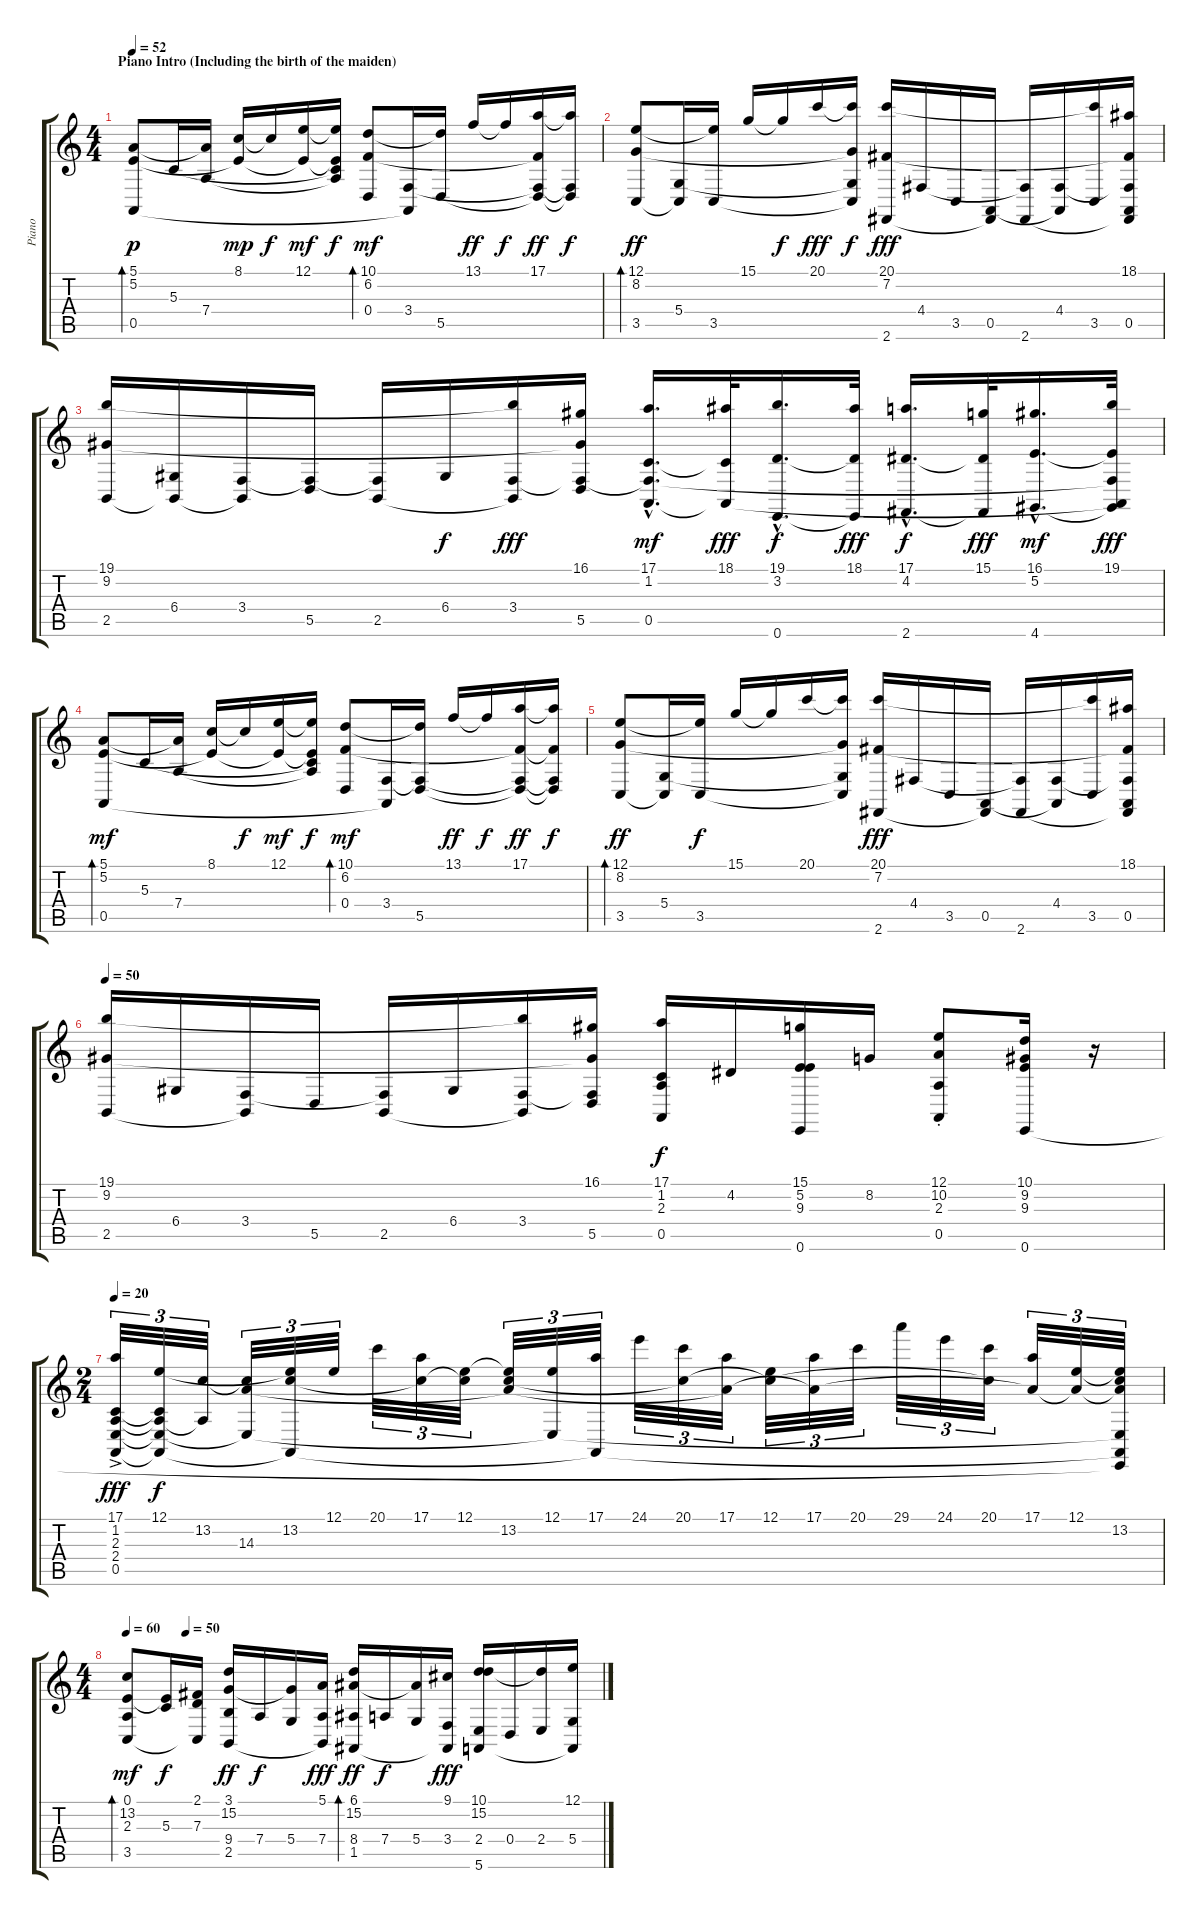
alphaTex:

\track ("Piano" "Piano") {instrument acousticgrandpiano}
\staff {score tabs}
\tuning (E4 B3 G3 D3 A2 E2) {hide}
\ts (4 4)
\section ("" "Piano Intro (Including the birth of the maiden)")
\tempo 52
\clef g2
\ks c
(5.1 5.2 0.5).8{bd 480 dy p instrument acousticgrandpiano} 5.3.16 (5.1{t} 7.4).16 (8.1 5.2{t}).16{dy mp} 8.1{t}.16{dy f} (12.1 5.2{t}).16{dy mf} (12.1{t} 5.2{t} 5.3{t} 7.4{t}).16{dy f} (10.1 6.2 0.4).8{bd 480 dy mf} (3.4 0.5{t}).16 (10.1{t} 5.5).16 13.1.16{dy ff} 13.1{t}.16{dy f} (17.1 6.2{t} 3.4{t} 5.5{t}).16{dy ff} (17.1{t} 3.4{t} 5.5{t}).16{dy f} |
(12.1 8.2 3.5).8{bd 480 dy ff} (5.4 3.5{t}).16 (12.1{t} 3.5).16 15.1.16 15.1{t}.16{dy f} 20.1.16{dy fff} (20.1{t} 8.2{t} 5.4{t} 3.5{t}).16{dy f} (20.1 7.2 2.6).16{dy fff} 4.4.16 3.5.16 (0.5 2.6{t}).16 (4.4{t} 2.6).16 (4.4 0.5{t}).16 (20.1{t} 3.5).16 (18.1 7.2{t} 4.4{t} 0.5 2.6{t}).16 |
(19.1 9.2 2.5).16 (6.4 2.5{t}).16 (3.4 2.5{t}).16 (3.4{t} 5.5).16 (3.4{t} 2.5).16 6.4.16{dy f} (19.1{t} 3.4 2.5{t}).16{dy fff} (16.1 9.2{t} 3.4{t} 5.5).16 (17.1{hac} 1.2{hac} 3.4{hac t} 0.5{hac}).16{d dy mf} (18.1 1.2{t} 0.5{t}).32{dy fff} (19.1{hac} 3.2{hac} 0.6{hac}).16{d dy f} (18.1 3.2{t} 0.6{t}).32{dy fff} (17.1{hac} 4.2{hac} 2.6{hac}).16{d dy f} (15.1 4.2{t} 2.6{t}).32{dy fff} (16.1{hac} 5.2{hac} 4.6{hac}).16{d dy mf} (19.1 5.2{t} 3.4{t} 0.5{t} 4.6{t}).32{dy fff} |
(5.1 5.2 0.5).8{bd 480 dy mf} 5.3.16 (5.1{t} 7.4).16 (8.1 5.2{t}).16 8.1{t}.16{dy f} (12.1 5.2{t}).16{dy mf} (12.1{t} 5.2{t} 5.3{t} 7.4{t}).16{dy f} (10.1 6.2 0.4).8{bd 480 dy mf} (3.4 0.5{t}).16 (10.1{t} 3.4{t} 5.5).16 13.1.16{dy ff} 13.1{t}.16{dy f} (17.1 6.2{t} 3.4{t} 5.5{t}).16{dy ff} (17.1{t} 6.2{t} 3.4{t} 5.5{t}).16{dy f} |
(12.1 8.2 3.5).8{bd 480 dy ff} (5.4 3.5{t}).16 (12.1{t} 3.5).16{dy f} 15.1.16 15.1{t}.16 20.1.16 (20.1{t} 8.2{t} 5.4{t} 3.5{t}).16 (20.1 7.2 2.6).16{dy fff} 4.4.16 3.5.16 (0.5 2.6{t}).16 (4.4{t} 2.6).16 (4.4 0.5{t}).16 (20.1{t} 3.5).16 (18.1 7.2{t} 4.4{t} 0.5 2.6{t}).16 |
\tempo 50
(19.1 9.2 2.5).16 6.4.16 (3.4 2.5{t}).16 5.5.16 (3.4{t} 2.5).16 6.4.16 (19.1{t} 3.4 2.5{t}).16 (16.1 9.2{t} 3.4{t} 5.5).16 (17.1 1.2 2.3 0.5).16{dy f} 4.2.16 (15.1 5.2 9.3 0.6).16 8.2.16 (12.1{st} 10.2 2.3 0.5{st}).8 (10.1 9.2 9.3 0.6).16 r.16 |
\ts (2 4)
\tempo 20
(17.1 1.2{ac} 2.3{ac} 2.4{ac} 0.5{ac}).32{tu (3 2) dy fff} (12.1 1.2{t} 2.3{t} 2.4{t} 0.5{t}).32{tu (3 2) dy f} (13.2 2.3{t}).32{tu (3 2)} (13.2{t} 14.3 2.4{t}).32{tu (3 2)} (12.1{t} 13.2 0.5{t}).32{tu (3 2)} 12.1.32{tu (3 2)} 20.1.32{tu (3 2)} (17.1 13.2{t}).32{tu (3 2)} (12.1 13.2{t}).32{tu (3 2)} (12.1{t} 13.2 14.3{t}).32{tu (3 2)} (12.1 2.4{t}).32{tu (3 2)} (17.1 0.5{t}).32{tu (3 2)} 24.1.32{tu (3 2)} (20.1 13.2{t}).32{tu (3 2)} (17.1 14.3{t}).32{tu (3 2)} (12.1 13.2{t}).32{tu (3 2)} (17.1 14.3{t}).32{tu (3 2)} 20.1.32{tu (3 2)} 29.1.32{tu (3 2)} 24.1.32{tu (3 2)} (20.1 13.2{t}).32{tu (3 2)} (17.1 14.3{t}).32{tu (3 2)} (12.1 14.3{t}).32{tu (3 2)} (12.1{t} 13.2 14.3{t} 2.4{t} 0.5{t} 0.6{t}).32{tu (3 2)} |
\ts (4 4)
\tempo 60
\tempo (50 0.125)
(0.1 13.2 2.3 3.5).8{bd 480 dy mf} (0.1{t} 5.3).16{dy f} (2.1 7.3 3.5{t}).16 (3.1 15.2 9.4 2.5).16{dy ff} 7.4.16{dy f} (3.1{t} 5.4).16 (5.1 7.4 2.5{t}).16{dy fff} (6.1 15.2 8.4 1.5).16{bd 480 dy ff} 7.4.16{dy f} (6.1{t} 5.4).16 (9.1 3.4 1.5{t}).16{dy fff} (10.1 15.2 2.4 5.6).16 0.4.16 (10.1{t} 2.4).16 (12.1 5.4 5.6{t}).16
